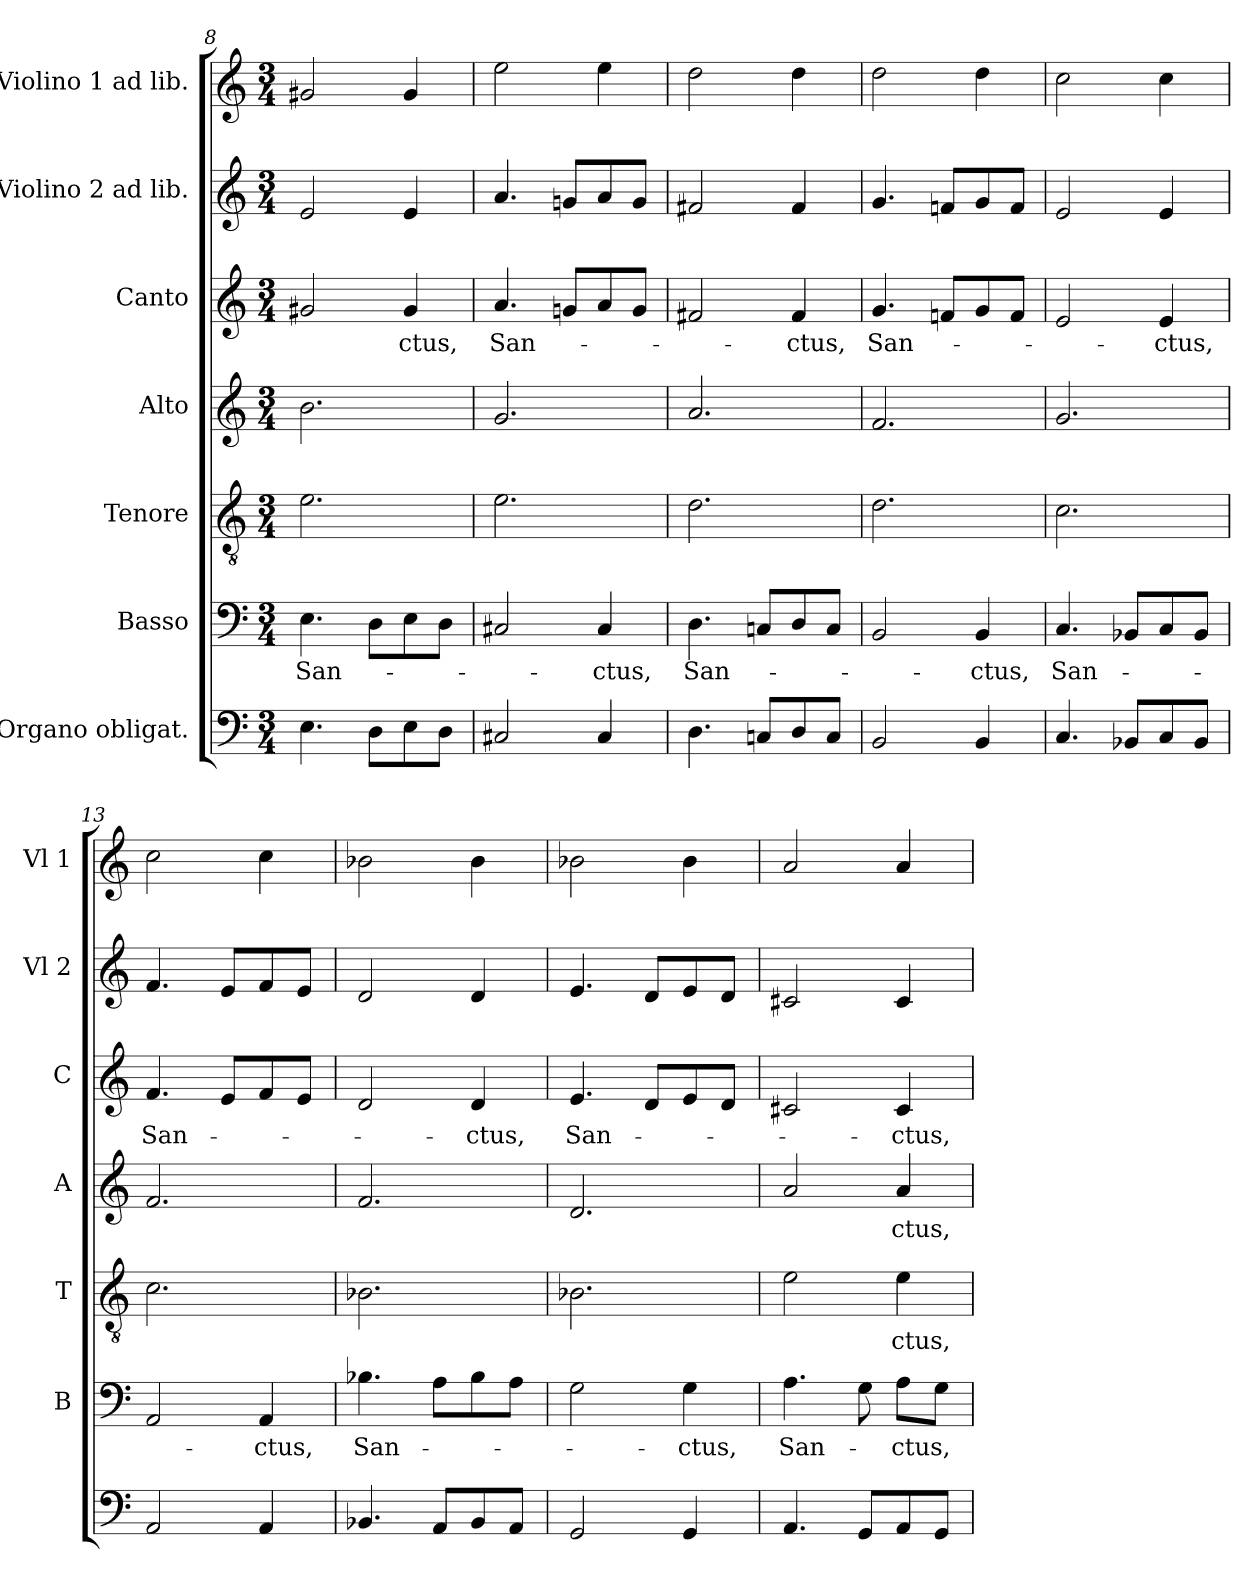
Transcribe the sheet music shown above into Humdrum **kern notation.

**kern	**kern	**text	**kern	**text	**kern	**text	**kern	**text	**kern	**kern
*part7	*part6	*part6	*part5	*part5	*part4	*part4	*part3	*part3	*part2	*part1
*staff7	*staff6	*staff6	*staff5	*staff5	*staff4	*staff4	*staff3	*staff3	*staff2	*staff1
*I"Organo obligat.	*I"Basso	*	*I"Tenore	*	*I"Alto	*	*I"Canto	*	*I"Violino 2 ad lib.	*I"Violino 1 ad lib.
*	*I'B	*	*I'T	*	*I'A	*	*I'C	*	*I'Vl 2	*I'Vl 1
*clefF4	*clefF4	*	*clefGv2	*	*clefG2	*	*clefG2	*	*clefG2	*clefG2
*k[]	*k[]	*	*k[]	*	*k[]	*	*k[]	*	*k[]	*k[]
*M3/4	*M3/4	*	*M3/4	*	*M3/4	*	*M3/4	*	*M3/4	*M3/4
=8	=8	=8	=8	=8	=8	=8	=8	=8	=8	=8
!	!	!LO:LY:b	!	!	!	!	!	!	!	!
4.E\	4.E\	San-	2.e\	.	2.b\	.	2g#X/	.	2e/	2g#X/
8D\L	8D\L	.	.	.	.	.	.	.	.	.
!	!	!	!	!	!	!	!	!LO:LY:b	!	!
8E\	8E\	.	.	.	.	.	4g#/	-ctus,	4e/	4g#/
8D\J	8D\J	.	.	.	.	.	.	.	.	.
=9	=9	=9	=9	=9	=9	=9	=9	=9	=9	=9
!	!	!	!	!	!	!	!	!LO:LY:b	!	!
2C#X/	2C#X/	.	2.e\	.	2.g/	.	4.a/	San-	4.a/	2ee\
.	.	.	.	.	.	.	8gn/L	.	8gn/L	.
!	!	!LO:LY:b	!	!	!	!	!	!	!	!
4C#/	4C#/	-ctus,	.	.	.	.	8a/	.	8a/	4ee\
.	.	.	.	.	.	.	8g/J	.	8g/J	.
=10	=10	=10	=10	=10	=10	=10	=10	=10	=10	=10
!	!	!LO:LY:b	!	!	!	!	!	!	!	!
4.D\	4.D\	San-	2.d\	.	2.a/	.	2f#X/	.	2f#X/	2dd\
8Cn/L	8Cn/L	.	.	.	.	.	.	.	.	.
!	!	!	!	!	!	!	!	!LO:LY:b	!	!
8D/	8D/	.	.	.	.	.	4f#/	-ctus,	4f#/	4dd\
8C/J	8C/J	.	.	.	.	.	.	.	.	.
=11	=11	=11	=11	=11	=11	=11	=11	=11	=11	=11
!	!	!	!	!	!	!	!	!LO:LY:b	!	!
2BB/	2BB/	.	2.d\	.	2.f/	.	4.g/	San-	4.g/	2dd\
.	.	.	.	.	.	.	8fn/L	.	8fn/L	.
!	!	!LO:LY:b	!	!	!	!	!	!	!	!
4BB/	4BB/	-ctus,	.	.	.	.	8g/	.	8g/	4dd\
.	.	.	.	.	.	.	8f/J	.	8f/J	.
=12	=12	=12	=12	=12	=12	=12	=12	=12	=12	=12
!	!	!LO:LY:b	!	!	!	!	!	!	!	!
4.C/	4.C/	San-	2.c\	.	2.g/	.	2e/	.	2e/	2cc\
8BB-X/L	8BB-X/L	.	.	.	.	.	.	.	.	.
!	!	!	!	!	!	!	!	!LO:LY:b	!	!
8C/	8C/	.	.	.	.	.	4e/	-ctus,	4e/	4cc\
8BB-/J	8BB-/J	.	.	.	.	.	.	.	.	.
=13	=13	=13	=13	=13	=13	=13	=13	=13	=13	=13
!	!	!	!	!	!	!	!	!LO:LY:b	!	!
2AA/	2AA/	.	2.c\	.	2.f/	.	4.f/	San-	4.f/	2cc\
.	.	.	.	.	.	.	8e/L	.	8e/L	.
!	!	!LO:LY:b	!	!	!	!	!	!	!	!
4AA/	4AA/	-ctus,	.	.	.	.	8f/	.	8f/	4cc\
.	.	.	.	.	.	.	8e/J	.	8e/J	.
!!LO:PB:g=z
=14	=14	=14	=14	=14	=14	=14	=14	=14	=14	=14
!	!	!LO:LY:b	!	!	!	!	!	!	!	!
4.BB-X/	4.B-X\	San-	2.B-X\	.	2.f/	.	2d/	.	2d/	2b-X\
8AA/L	8A\L	.	.	.	.	.	.	.	.	.
!	!	!	!	!	!	!	!	!LO:LY:b	!	!
8BB-/	8B-\	.	.	.	.	.	4d/	-ctus,	4d/	4b-\
8AA/J	8A\J	.	.	.	.	.	.	.	.	.
=15	=15	=15	=15	=15	=15	=15	=15	=15	=15	=15
!	!	!	!	!	!	!	!	!LO:LY:b	!	!
2GG/	2G\	.	2.B-X\	.	2.d/	.	4.e/	San-	4.e/	2b-X\
.	.	.	.	.	.	.	8d/L	.	8d/L	.
!	!	!LO:LY:b	!	!	!	!	!	!	!	!
4GG/	4G\	-ctus,	.	.	.	.	8e/	.	8e/	4b-\
.	.	.	.	.	.	.	8d/J	.	8d/J	.
=16	=16	=16	=16	=16	=16	=16	=16	=16	=16	=16
!	!	!LO:LY:b	!	!	!	!	!	!	!	!
4.AA/	4.A\	San-	2e\	.	2a/	.	2c#X/	.	2c#X/	2a/
8GG/L	8G\	.	.	.	.	.	.	.	.	.
!	!	!LO:LY:b	!	!LO:LY:b	!	!LO:LY:b	!	!LO:LY:b	!	!
8AA/	8A\L	-ctus,	4e\	-ctus,	4a/	-ctus,	4c#/	-ctus,	4c#/	4a/
8GG/J	8G\J	.	.	.	.	.	.	.	.	.
=	=	=	=	=	=	=	=	=	=	=
*-	*-	*-	*-	*-	*-	*-	*-	*-	*-	*-
